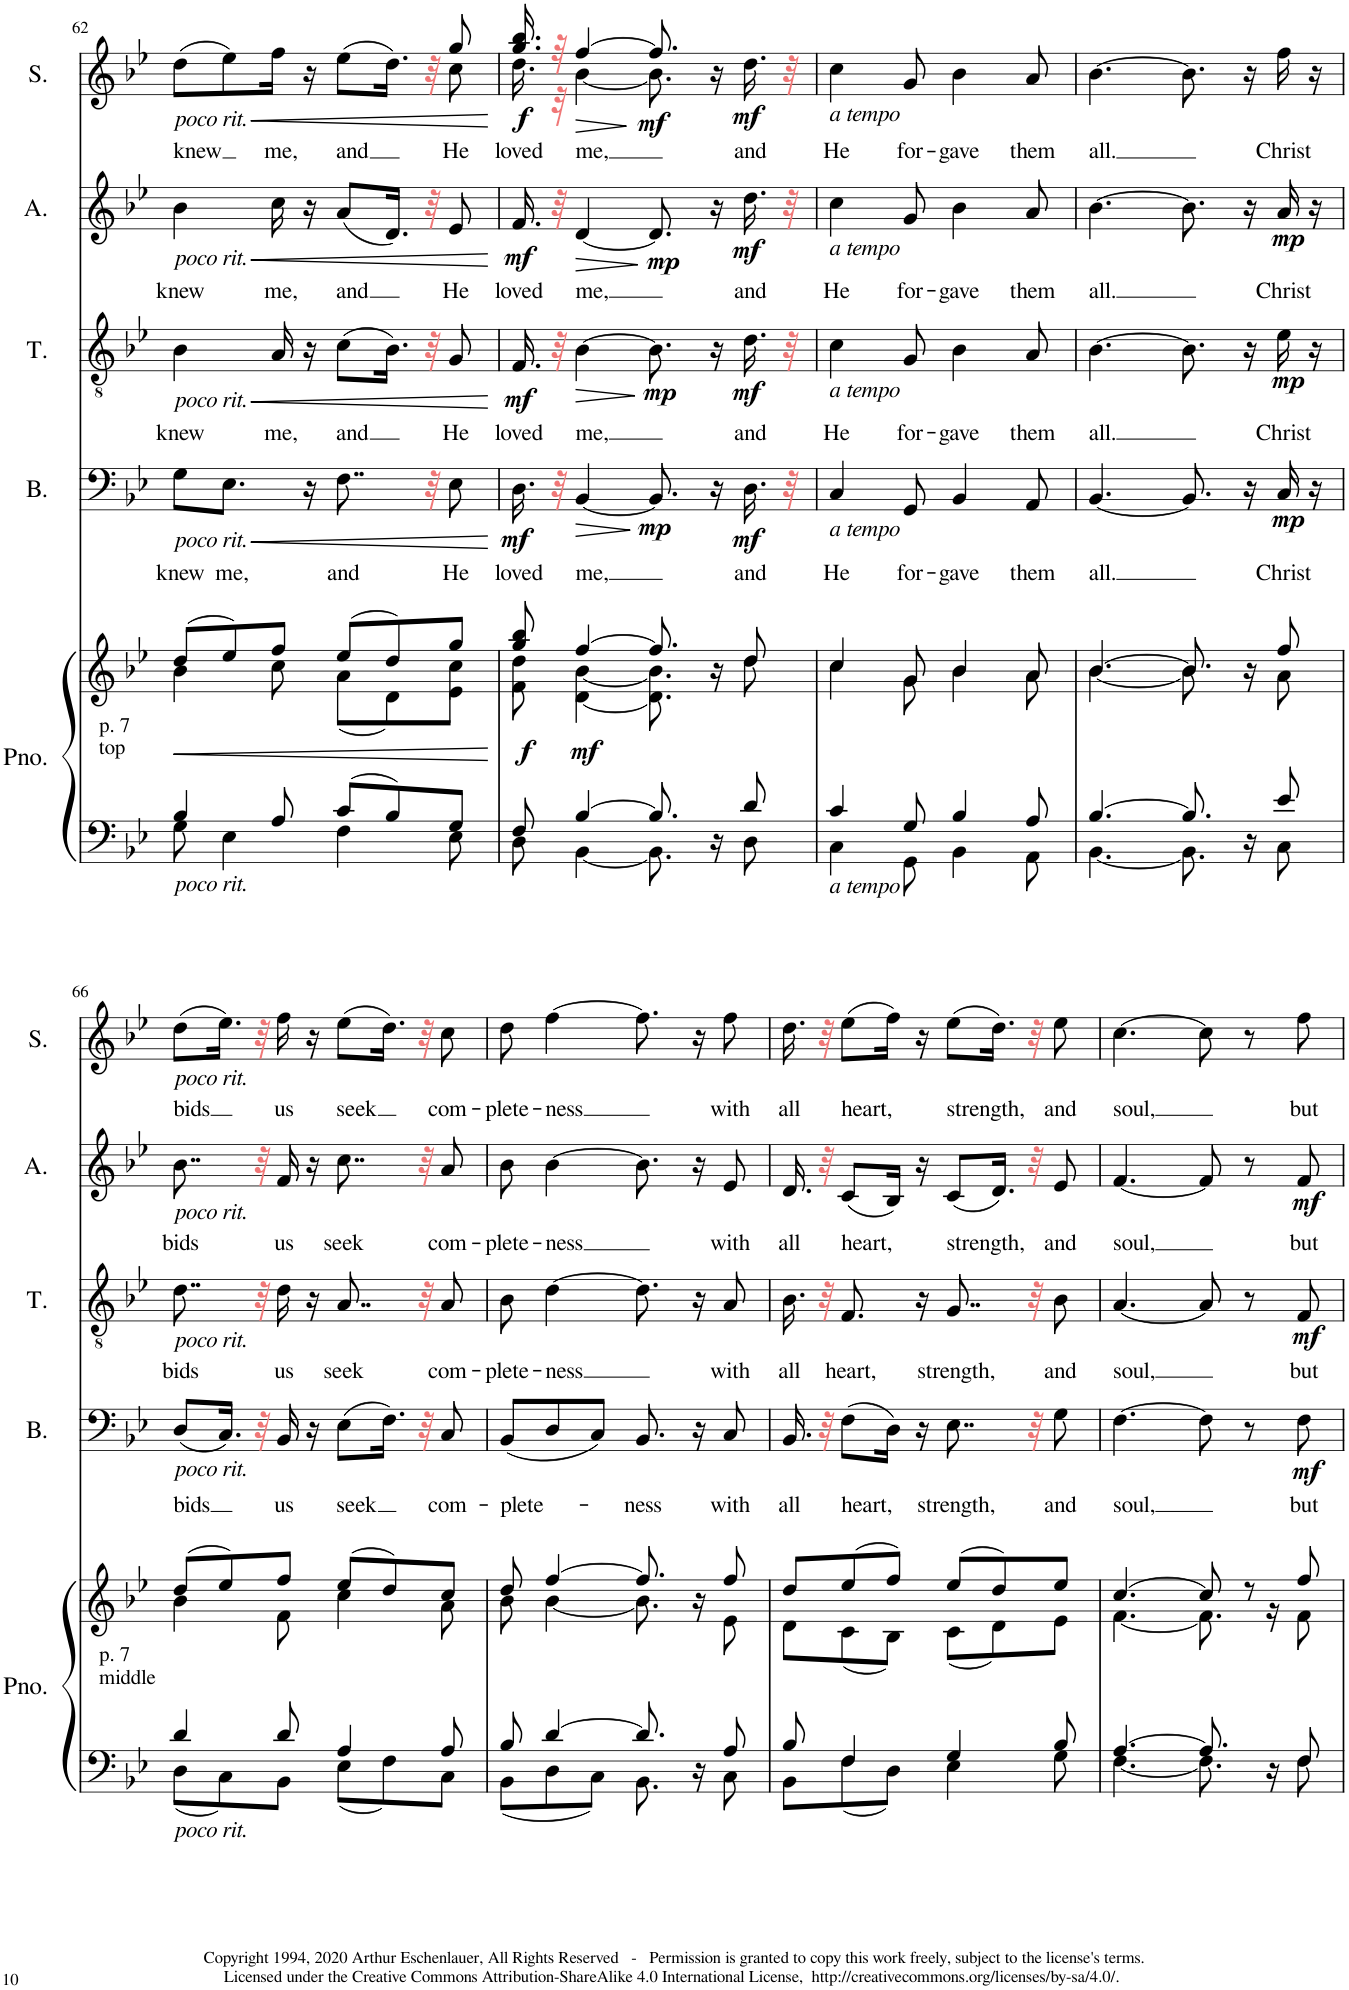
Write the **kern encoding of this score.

**kern	**kern	**dynam	**kern	**text	**dynam	**kern	**text	**dynam	**kern	**text	**dynam	**kern	**text	**dynam
*part5	*part5	*part5	*part4	*part4	*part4	*part3	*part3	*part3	*part2	*part2	*part2	*part1	*part1	*part1
*staff6	*staff5	*staff5/6	*staff4	*staff4	*staff4	*staff3	*staff3	*staff3	*staff2	*staff2	*staff2	*staff1	*staff1	*staff1
*I"Piano	*	*	*I"Bass	*	*	*I"Tenor	*	*	*I"Alto	*	*	*I"Soprano	*	*
*I'Pno.	*	*	*I'B.	*	*	*I'T.	*	*	*I'A.	*	*	*I'S.	*	*
!!LO:PB:g=z
*clefF4	*clefG2	*	*clefF4	*	*	*clefGv2	*	*	*clefG2	*	*	*clefG2	*	*
*k[b-e-]	*k[b-e-]	*	*k[b-e-]	*	*	*k[b-e-]	*	*	*k[b-e-]	*	*	*k[b-e-]	*	*
*M6/8	*M6/8	*	*M6/8	*	*	*M6/8	*	*	*M6/8	*	*	*M6/8	*	*
=62	=62	=62	=62	=62	=62	=62	=62	=62	=62	=62	=62	=62	=62	=62
*^	*^	*	*	*	*	*	*	*	*	*	*	*	*	*
*	*	*	*^	*	*	*	*	*	*	*	*	*	*	*	*	*
!	!	!	!	!	!	!	!	!	!	!	!	!	!	!	!LO:TX:b:i:t=poco rit.	!	!
!	!	!	!	!	!	!	!	!	!	!	!	!LO:TX:b:i:t=poco rit.	!	!	!	!	!
!	!	!	!	!	!	!	!	!	!LO:TX:b:i:t=poco rit.	!	!	!	!	!	!	!	!
!	!	!	!	!	!	!LO:TX:b:i:t=poco rit.	!	!	!	!	!	!	!	!	!	!	!
!LO:TX:a:t=p. 7	!	!	!	!	!	!	!	!	!	!	!	!	!	!	!	!	!
!LO:TX:a:t=top	!	!	!	!	!	!	!	!	!	!	!	!	!	!	!	!	!
!LO:TX:b:i:t=poco rit.	!	!	!	!	!	!	!	!	!	!	!	!	!	!	!	!	!
!	!	!	!	!	!	!	!LO:LY:b	!LO:HP:b	!	!LO:LY:b	!LO:HP:b	!	!LO:LY:b	!LO:HP:b	!	!LO:LY:b	!LO:HP:b
*	*	*	*	*	*	*	*	*	*	*	*	*	*	*	*^	*	*
4B-/	8G\	(8dd/L	8ryy	4b-\	.	8G\L	knew	<	4B-\	knew	<	4b-\	knew	<	(8dd\L	8ryy	knew	<
!	!	!	!	!	!	!	!LO:LY:b	!	!	!	!	!	!	!	!	!	!	!
*	*	*	*	*	*	*	*	*	*	*	*	*	*	*	*v	*v	*	*
.	4E-\	8ee-/)	8ryy@	.	.	8.E-\J	me,	.	.	.	.	.	.	.	8ee-\)	.	.
!	!	!	!	!	!	!	!	!	!	!LO:LY:b	!	!	!LO:LY:b	!	!	!LO:LY:b	!
8A/	.	8ff/J	16ryy@	8cc\	.	.	.	.	16A/	me,	.	16cc\	me,	.	16ff\Jk	me,	.
.	.	.	16ryy@	.	.	16r	.	.	16r	.	.	16r	.	.	16r	.	.
!	!	!	!	!	!	!	!LO:LY:b	!	!	!LO:LY:b	!	!	!LO:LY:b	!	!	!LO:LY:b	!
8c/L	4F\	(8ee-/L	8ryy@	(8a\L	.	8..F\	and	.	(8c\L	and	.	(8a/L	and	.	(8ee-\L	and	.
8B-/	.	8dd/)	16.ryy@	8d\)	.	.	.	.	16.B-\Jk)	.	.	16.d/Jk)	.	.	16.dd\Jk)	.	.
.	.	.	32ryy@	.	.	32r	.	.	32r	.	.	32r	.	.	32r	.	.
!	!	!	!	!	!	!	!LO:LY:b	!	!	!LO:LY:b	!	!	!LO:LY:b	!	!	!LO:LY:b	!
*	*	*	*	*	*	*	*	*	*	*	*	*	*	*	*^	*	*
8G/J	8E-\	8gg/J	8cc\	8e-\J	.	8E-\	He	.	8G/	He	.	8e-/	He	.	8gg/	8cc\	He	.
*v	*v	*	*	*	*	*	*	*	*	*	*	*	*	*	*v	*v	*	*
*	*v	*v	*v	*	*	*	*	*	*	*	*	*	*	*	*	*
.	.	.	.	.	[	.	.	[	.	.	[	.	.	[
=63	=63	=63	=63	=63	=63	=63	=63	=63	=63	=63	=63	=63	=63	=63
*^	*^	*	*	*	*	*	*	*	*	*	*	*	*	*
*	*	*	*^	*	*	*	*	*	*	*	*	*	*	*	*	*
!	!	!	!	!	!LO:DY:b	!	!LO:LY:b	!LO:DY:b	!	!LO:LY:b	!LO:DY:b	!	!LO:LY:b	!LO:DY:b	!	!LO:LY:b	!LO:DY:b
*	*	*	*	*	*	*	*	*	*	*	*	*	*	*	*^	*	*
8F/	8D\	8gg/ 8bb-/	8dd\	8f\	f	16.D\	loved	mf	16.F/	loved	mf	16.f/	loved	mf	16.gg/ 16.bb-/	16.dd\	loved	f
.	.	.	.	.	.	32r	.	.	32r	.	.	32r	.	.	32r	32r	.	.
!	!	!	!	!	!LO:DY:b	!	!LO:LY:b	!LO:HP:b	!	!LO:LY:b	!LO:HP:b	!	!LO:LY:b	!LO:HP:b	!	!	!LO:LY:b	!LO:HP:b
[4B-/	[4BB-\	[4ff/	[4b-\	[4d\	mf	[4BB-/	me,	>	[4B-\	me,	>	[4d/	me,	>	[4ff/	[4b-\	me,	>
!	!	!	!	!	!	!	!	!LO:DY:n=1:b	!	!	!LO:DY:n=1:b	!	!	!LO:DY:n=1:b	!	!	!	!LO:DY:n=1:b
8.B-/]	8.BB-\]	8.ff/]	8.b-\]	8.d\]	.	8.BB-/]	.	] mp	8.B-\]	.	] mp	8.d/]	.	] mp	8.ff/]	8.b-\]	.	] mf
16r	16ryy	16r	16ryy	16ryy	.	16r	.	.	16r	.	.	16r	.	.	16r	16ryy	.	.
!	!	!	!	!	!	!	!LO:LY:b	!LO:DY:n=2:b	!	!LO:LY:b	!LO:DY:n=2:b	!	!LO:LY:b	!LO:DY:n=2:b	!	!	!LO:LY:b	!LO:DY:n=2:b
8d/	8D\	8dd/	8ryy	8dd\	.	16.D\	and	mf	16.d\	and	mf	16.dd\	and	mf	16.dd\	8ryy	and	mf
.	.	.	.	.	.	32r	.	.	32r	.	.	32r	.	.	32r	.	.	.
*	*	*	*v	*v	*	*	*	*	*	*	*	*	*	*	*v	*v	*	*
=64	=64	=64	=64	=64	=64	=64	=64	=64	=64	=64	=64	=64	=64	=64	=64	=64
!	!	!	!	!	!	!	!	!	!	!	!	!	!	!LO:TX:b:i:t=a tempo	!	!
!	!	!	!	!	!	!	!	!	!	!	!LO:TX:b:i:t=a tempo	!	!	!	!	!
!	!	!	!	!	!	!	!	!LO:TX:b:i:t=a tempo	!	!	!	!	!	!	!	!
!	!	!	!	!	!LO:TX:b:i:t=a tempo	!	!	!	!	!	!	!	!	!	!	!
!LO:TX:b:i:t=a tempo	!	!	!	!	!	!	!	!	!	!	!	!	!	!	!	!
!	!	!	!	!	!	!LO:LY:b	!	!	!LO:LY:b	!	!	!LO:LY:b	!	!	!LO:LY:b	!
4c/	4C\	4cc/	4cc\	.	4C/	He	.	4c\	He	.	4cc\	He	.	4cc\	He	.
!	!	!	!	!	!	!LO:LY:b	!	!	!LO:LY:b	!	!	!LO:LY:b	!	!	!LO:LY:b	!
8G/	8GG\	8g/	8g\	.	8GG/	for-	.	8G/	for-	.	8g/	for-	.	8g/	for-	.
!	!	!	!	!	!	!LO:LY:b	!	!	!LO:LY:b	!	!	!LO:LY:b	!	!	!LO:LY:b	!
4B-/	4BB-\	4b-/	4b-\	.	4BB-/	-gave	.	4B-\	-gave	.	4b-\	-gave	.	4b-\	-gave	.
!	!	!	!	!	!	!LO:LY:b	!	!	!LO:LY:b	!	!	!LO:LY:b	!	!	!LO:LY:b	!
8A/	8AA\	8a/	8a\	.	8AA/	them	.	8A/	them	.	8a/	them	.	8a/	them	.
=65	=65	=65	=65	=65	=65	=65	=65	=65	=65	=65	=65	=65	=65	=65	=65	=65
!	!	!	!	!	!	!LO:LY:b	!	!	!LO:LY:b	!	!	!LO:LY:b	!	!	!LO:LY:b	!
[4.B-/	[4.BB-\	[4.b-/	[4.b-\	.	[4.BB-/	all.	.	[4.B-\	all.	.	[4.b-\	all.	.	[4.b-\	all.	.
8.B-/]	8.BB-\]	8.b-/]	8.b-\]	.	8.BB-/]	.	.	8.B-\]	.	.	8.b-\]	.	.	8.b-\]	.	.
16r	16ryy	16r	16ryy	.	16r	.	.	16r	.	.	16r	.	.	16r	.	.
!	!	!	!	!	!	!LO:LY:b	!LO:DY:b	!	!LO:LY:b	!LO:DY:b	!	!LO:LY:b	!LO:DY:b	!	!LO:LY:b	!
8e-/	8C\	8ff/	8a\	.	16C/	Christ	mp	16e-\	Christ	mp	16a/	Christ	mp	16ff\	Christ	.
.	.	.	.	.	16r	.	.	16r	.	.	16r	.	.	16r	.	.
!!LO:LB:g=z
=66	=66	=66	=66	=66	=66	=66	=66	=66	=66	=66	=66	=66	=66	=66	=66	=66
!	!	!	!	!	!	!	!	!	!	!	!	!	!	!LO:TX:b:i:t=poco rit.	!	!
!	!	!	!	!	!	!	!	!	!	!	!LO:TX:b:i:t=poco rit.	!	!	!	!	!
!	!	!	!	!	!	!	!	!LO:TX:b:i:t=poco rit.	!	!	!	!	!	!	!	!
!	!	!	!	!	!LO:TX:b:i:t=poco rit.	!	!	!	!	!	!	!	!	!	!	!
!LO:TX:a:t=p. 7	!	!	!	!	!	!	!	!	!	!	!	!	!	!	!	!
!LO:TX:a:t=middle	!	!	!	!	!	!	!	!	!	!	!	!	!	!	!	!
!LO:TX:b:i:t=poco rit.	!	!	!	!	!	!	!	!	!	!	!	!	!	!	!	!
!	!	!	!	!	!	!LO:LY:b	!	!	!LO:LY:b	!	!	!LO:LY:b	!	!	!LO:LY:b	!
4d/	8D\L	(8dd/L	4b-\	.	(8D/L	bids	.	8..d\	bids	.	8..b-\	bids	.	(8dd\L	bids	.
.	8C\	8ee-/)	.	.	16.C/Jk)	.	.	.	.	.	.	.	.	16.ee-\Jk)	.	.
.	.	.	.	.	32r	.	.	32r	.	.	32r	.	.	32r	.	.
!	!	!	!	!	!	!LO:LY:b	!	!	!LO:LY:b	!	!	!LO:LY:b	!	!	!LO:LY:b	!
8d/	8BB-\J	8ff/J	8f\	.	16BB-/	us	.	16d\	us	.	16f/	us	.	16ff\	us	.
.	.	.	.	.	16r	.	.	16r	.	.	16r	.	.	16r	.	.
!	!	!	!	!	!	!LO:LY:b	!	!	!LO:LY:b	!	!	!LO:LY:b	!	!	!LO:LY:b	!
4A/	8E-\L	(8ee-/L	4cc\	.	(8E-\L	seek	.	8..A/	seek	.	8..cc\	seek	.	(8ee-\L	seek	.
.	8F\	8dd/)	.	.	16.F\Jk)	.	.	.	.	.	.	.	.	16.dd\Jk)	.	.
.	.	.	.	.	32r	.	.	32r	.	.	32r	.	.	32r	.	.
!	!	!	!	!	!	!LO:LY:b	!	!	!LO:LY:b	!	!	!LO:LY:b	!	!	!LO:LY:b	!
8A/	8C\J	8cc/J	8a\	.	8C/	com-	.	8A/	com-	.	8a/	com-	.	8cc\	com-	.
=67	=67	=67	=67	=67	=67	=67	=67	=67	=67	=67	=67	=67	=67	=67	=67	=67
!	!	!	!	!	!	!LO:LY:b	!	!	!LO:LY:b	!	!	!LO:LY:b	!	!	!LO:LY:b	!
8B-/	8BB-\L	8dd/	8b-\	.	(8BB-/L	-plete-	.	8B-\	-plete-	.	8b-\	-plete-	.	8dd\	-plete-	.
!	!	!	!	!	!	!	!	!	!LO:LY:b	!	!	!LO:LY:b	!	!	!LO:LY:b	!
[4d/	8D\	[4ff/	[4b-\	.	8D/	.	.	[4d\	-ness	.	[4b-\	-ness	.	[4ff\	-ness	.
.	8C\J	.	.	.	8C/J)	.	.	.	.	.	.	.	.	.	.	.
!	!	!	!	!	!	!LO:LY:b	!	!	!	!	!	!	!	!	!	!
8.d/]	8.BB-\	8.ff/]	8.b-\]	.	8.BB-/	-ness	.	8.d\]	.	.	8.b-\]	.	.	8.ff\]	.	.
16r	16ryy	16r	16ryy	.	16r	.	.	16r	.	.	16r	.	.	16r	.	.
!	!	!	!	!	!	!LO:LY:b	!	!	!LO:LY:b	!	!	!LO:LY:b	!	!	!LO:LY:b	!
8A/	8C\	8ff/	8e-\	.	8C/	with	.	8A/	with	.	8e-/	with	.	8ff\	with	.
=68	=68	=68	=68	=68	=68	=68	=68	=68	=68	=68	=68	=68	=68	=68	=68	=68
!	!	!	!	!	!	!LO:LY:b	!	!	!LO:LY:b	!	!	!LO:LY:b	!	!	!LO:LY:b	!
8B-/	8BB-\L	8dd/L	8d\L	.	16.BB-/	all	.	16.B-\	all	.	16.d/	all	.	16.dd\	all	.
.	.	.	.	.	32r	.	.	32r	.	.	32r	.	.	32r	.	.
!	!	!	!	!	!	!LO:LY:b	!	!	!LO:LY:b	!	!	!LO:LY:b	!	!	!LO:LY:b	!
4F/	8F\	(8ee-/	(8c\	.	(8F\L	heart,	.	8.F/	heart,	.	(8c/L	heart,	.	(8ee-\L	heart,	.
.	8D\J	8ff/J)	8B-\J)	.	16D\Jk)	.	.	.	.	.	16B-/Jk)	.	.	16ff\Jk)	.	.
.	.	.	.	.	16r	.	.	16r	.	.	16r	.	.	16r	.	.
!	!	!	!	!	!	!LO:LY:b	!	!	!LO:LY:b	!	!	!LO:LY:b	!	!	!LO:LY:b	!
4G/	4E-\	(8ee-/L	(8c\L	.	8..E-\	strength,	.	8..G/	strength,	.	(8c/L	-strength,	.	(8ee-\L	strength,	.
.	.	8dd/)	8d\)	.	.	.	.	.	.	.	16.d/Jk)	.	.	16.dd\Jk)	.	.
.	.	.	.	.	32r	.	.	32r	.	.	32r	.	.	32r	.	.
!	!	!	!	!	!	!LO:LY:b	!	!	!LO:LY:b	!	!	!LO:LY:b	!	!	!LO:LY:b	!
8B-/	8G\	8ee-/J	8e-\J	.	8G\	and	.	8B-\	and	.	8e-/	and	.	8ee-\	and	.
=69	=69	=69	=69	=69	=69	=69	=69	=69	=69	=69	=69	=69	=69	=69	=69	=69
!	!	!	!	!	!	!LO:LY:b	!	!	!LO:LY:b	!	!	!LO:LY:b	!	!	!LO:LY:b	!
[4.A/	[4.F\	[4.cc/	[4.f\	.	[4.F\	soul,	.	[4.A/	soul,	.	[4.f/	soul,	.	[4.cc\	soul,	.
8.A/]	8.F\]	8cc/]	8.f\]	.	8F\]	.	.	8A/]	.	.	8f/]	.	.	8cc\]	.	.
.	.	8r	.	.	8r	.	.	8r	.	.	8r	.	.	8r	.	.
16r	16ryy	.	16r	.	.	.	.	.	.	.	.	.	.	.	.	.
!	!	!	!	!	!	!LO:LY:b	!LO:DY:b	!	!LO:LY:b	!LO:DY:b	!	!LO:LY:b	!LO:DY:b	!	!LO:LY:b	!
8F/	8F\	8ff/	8f\	.	8F\	but	mf	8F/	but	mf	8f/	but	mf	8ff\	but	.
*v	*v	*	*	*	*	*	*	*	*	*	*	*	*	*	*	*
*	*v	*v	*	*	*	*	*	*	*	*	*	*	*	*	*
=	=	=	=	=	=	=	=	=	=	=	=	=	=	=
*-	*-	*-	*-	*-	*-	*-	*-	*-	*-	*-	*-	*-	*-	*-
